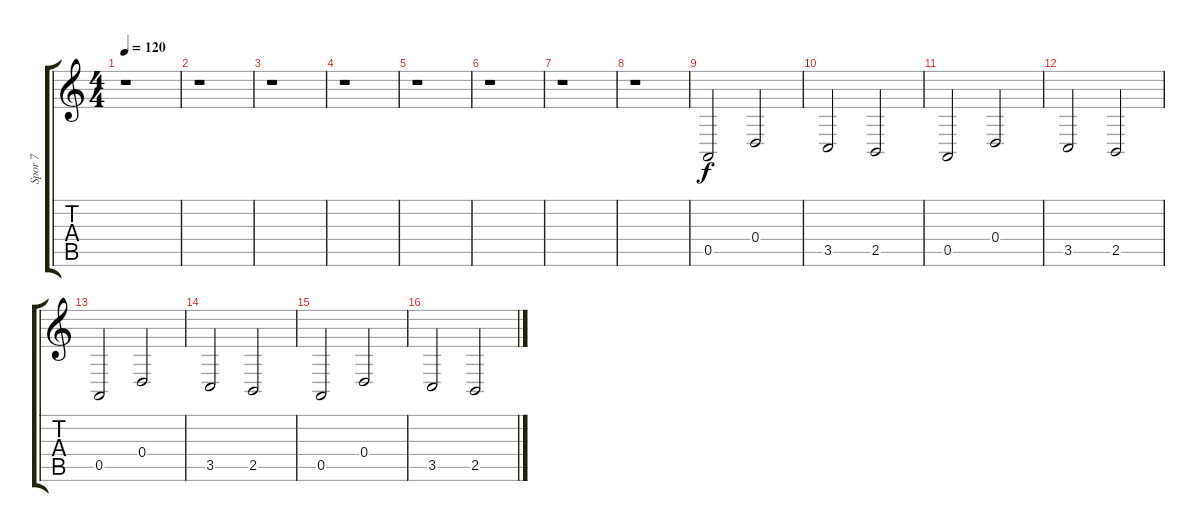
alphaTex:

\track ("Spor 7" "Spor 7") {instrument choiraahs}
\staff {score tabs}
\tuning (E4 B3 G3 D3 A2 E2) {hide}
\ts (4 4)
\tempo 120
\clef g2
\ks c
r.1{dy f instrument choiraahs} |
r.1 |
r.1 |
r.1 |
r.1 |
r.1 |
r.1 |
r.1 |
0.5.2 0.4.2 |
3.5.2 2.5.2 |
0.5.2 0.4.2 |
3.5.2 2.5.2 |
0.5.2 0.4.2 |
3.5.2 2.5.2 |
0.5.2 0.4.2 |
3.5.2 2.5.2
